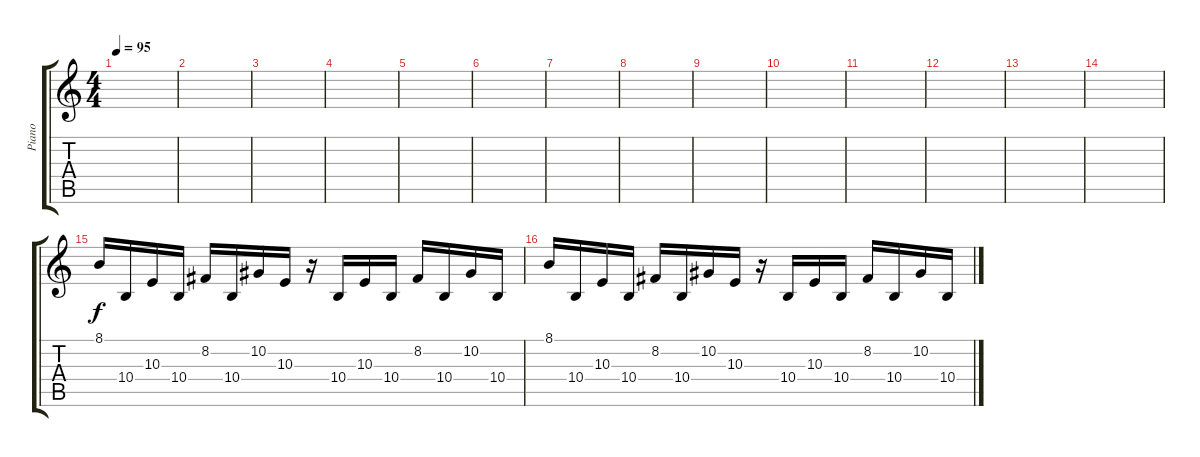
\track ("Piano" "Piano") {instrument brightacousticpiano}
\staff {score tabs}
\tuning (Eb4 Bb3 Gb3 Db3 Ab2 Eb2) {hide}
\ts (4 4)
\tempo 95
\clef g2
\ks c
|
|
|
|
|
|
|
|
|
|
|
|
|
|
8.1.16 10.4.16 10.3.16 10.4.16 8.2.16 10.4.16 10.2.16 10.3.16 r.16 10.4.16 10.3.16 10.4.16 8.2.16 10.4.16 10.2.16 10.4.16 |
8.1.16 10.4.16 10.3.16 10.4.16 8.2.16 10.4.16 10.2.16 10.3.16 r.16 10.4.16 10.3.16 10.4.16 8.2.16 10.4.16 10.2.16 10.4.16
